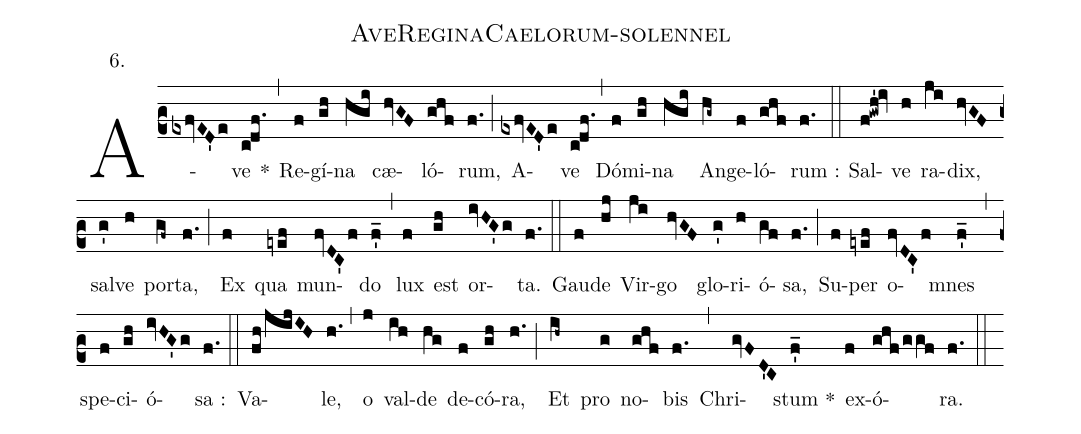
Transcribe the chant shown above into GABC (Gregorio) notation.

name:AveReginaCaelorum-solennel;
office-part:Antienne;
annotation:6.;
%%
(c2) A(exfvED'e)ve(c!df.) *(,) Re(f)gí(gh)na(hgi) cæ(hvGF)ló(ghf)rum,(f.) (;)
A(exfvED'e)ve(c!df.) (,) Dó(f)mi(gh)na(hgi) An(hg~)ge(f)ló(ghf)rum :(f.) (::)

Sal(f!gwh'!iv)ve(h) ra(ji)dix,(hvGF) sal(g')ve(h) por(gf~)ta,(f.) (;)
Ex(f) qua(eyef) mun(fvDC'f)do(f'_) (,) lux(f) est(gh) or(ivHG'g)ta.(f.) (::)

Gau(f)de(hj) Vir(ji)go(hvGF) glo(g')ri(h)ó(gf)sa,(f.) (;)
Su(f)per(eyef) o(fvDC'f )mnes(f'_) (,) spe(f)ci(gh)ó(ivHG'g)sa :(f.) (::)

Va(fh/jijIH)le,(h.) (,) o(j) val(ih)de(hg) de(f)có(gh)ra,(h.) (;)
Et(ih~) pro(g) no(ghf)bis(f.) (,) Chri(gvFD'C)stum *(f'_) ex(f)ó(ghf!/ggf)ra.(f.) (::)
